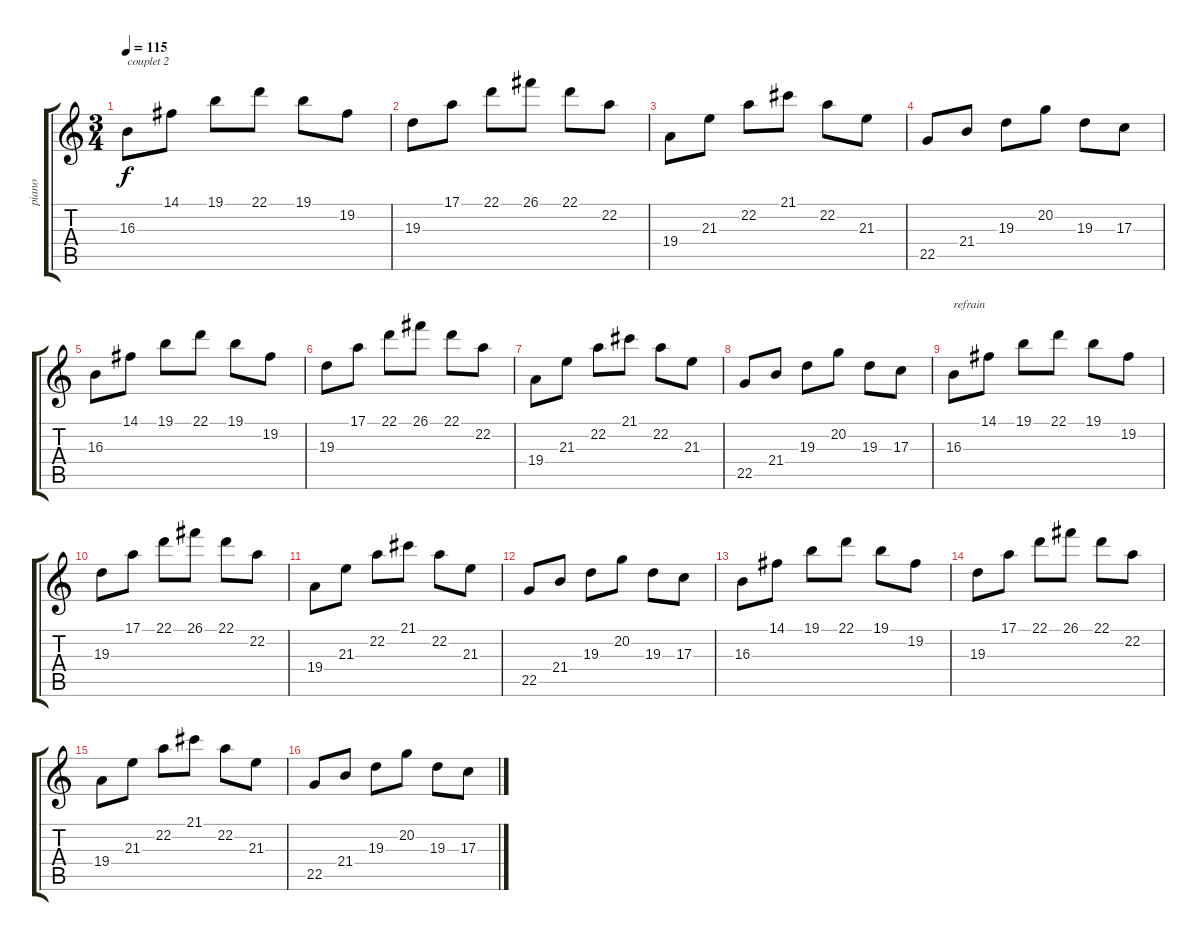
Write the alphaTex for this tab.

\track ("piano" "piano") {instrument tubularbells}
\staff {score tabs}
\tuning (E4 B3 G3 D3 A2 E2) {hide}
\ts (3 4)
\tempo 115
\clef g2
\ks c
16.3.8{txt "couplet 2" dy f} 14.1.8 19.1.8 22.1.8 19.1.8 19.2.8 |
19.3.8 17.1.8 22.1.8 26.1.8 22.1.8 22.2.8 |
19.4.8 21.3.8 22.2.8 21.1.8 22.2.8 21.3.8 |
22.5.8 21.4.8 19.3.8 20.2.8 19.3.8 17.3.8 |
16.3.8 14.1.8 19.1.8 22.1.8 19.1.8 19.2.8 |
19.3.8 17.1.8 22.1.8 26.1.8 22.1.8 22.2.8 |
19.4.8 21.3.8 22.2.8 21.1.8 22.2.8 21.3.8 |
22.5.8 21.4.8 19.3.8 20.2.8 19.3.8 17.3.8 |
16.3.8{txt "refrain"} 14.1.8 19.1.8 22.1.8 19.1.8 19.2.8 |
19.3.8 17.1.8 22.1.8 26.1.8 22.1.8 22.2.8 |
19.4.8 21.3.8 22.2.8 21.1.8 22.2.8 21.3.8 |
22.5.8 21.4.8 19.3.8 20.2.8 19.3.8 17.3.8 |
16.3.8 14.1.8 19.1.8 22.1.8 19.1.8 19.2.8 |
19.3.8 17.1.8 22.1.8 26.1.8 22.1.8 22.2.8 |
19.4.8 21.3.8 22.2.8 21.1.8 22.2.8 21.3.8 |
22.5.8 21.4.8 19.3.8 20.2.8 19.3.8 17.3.8
